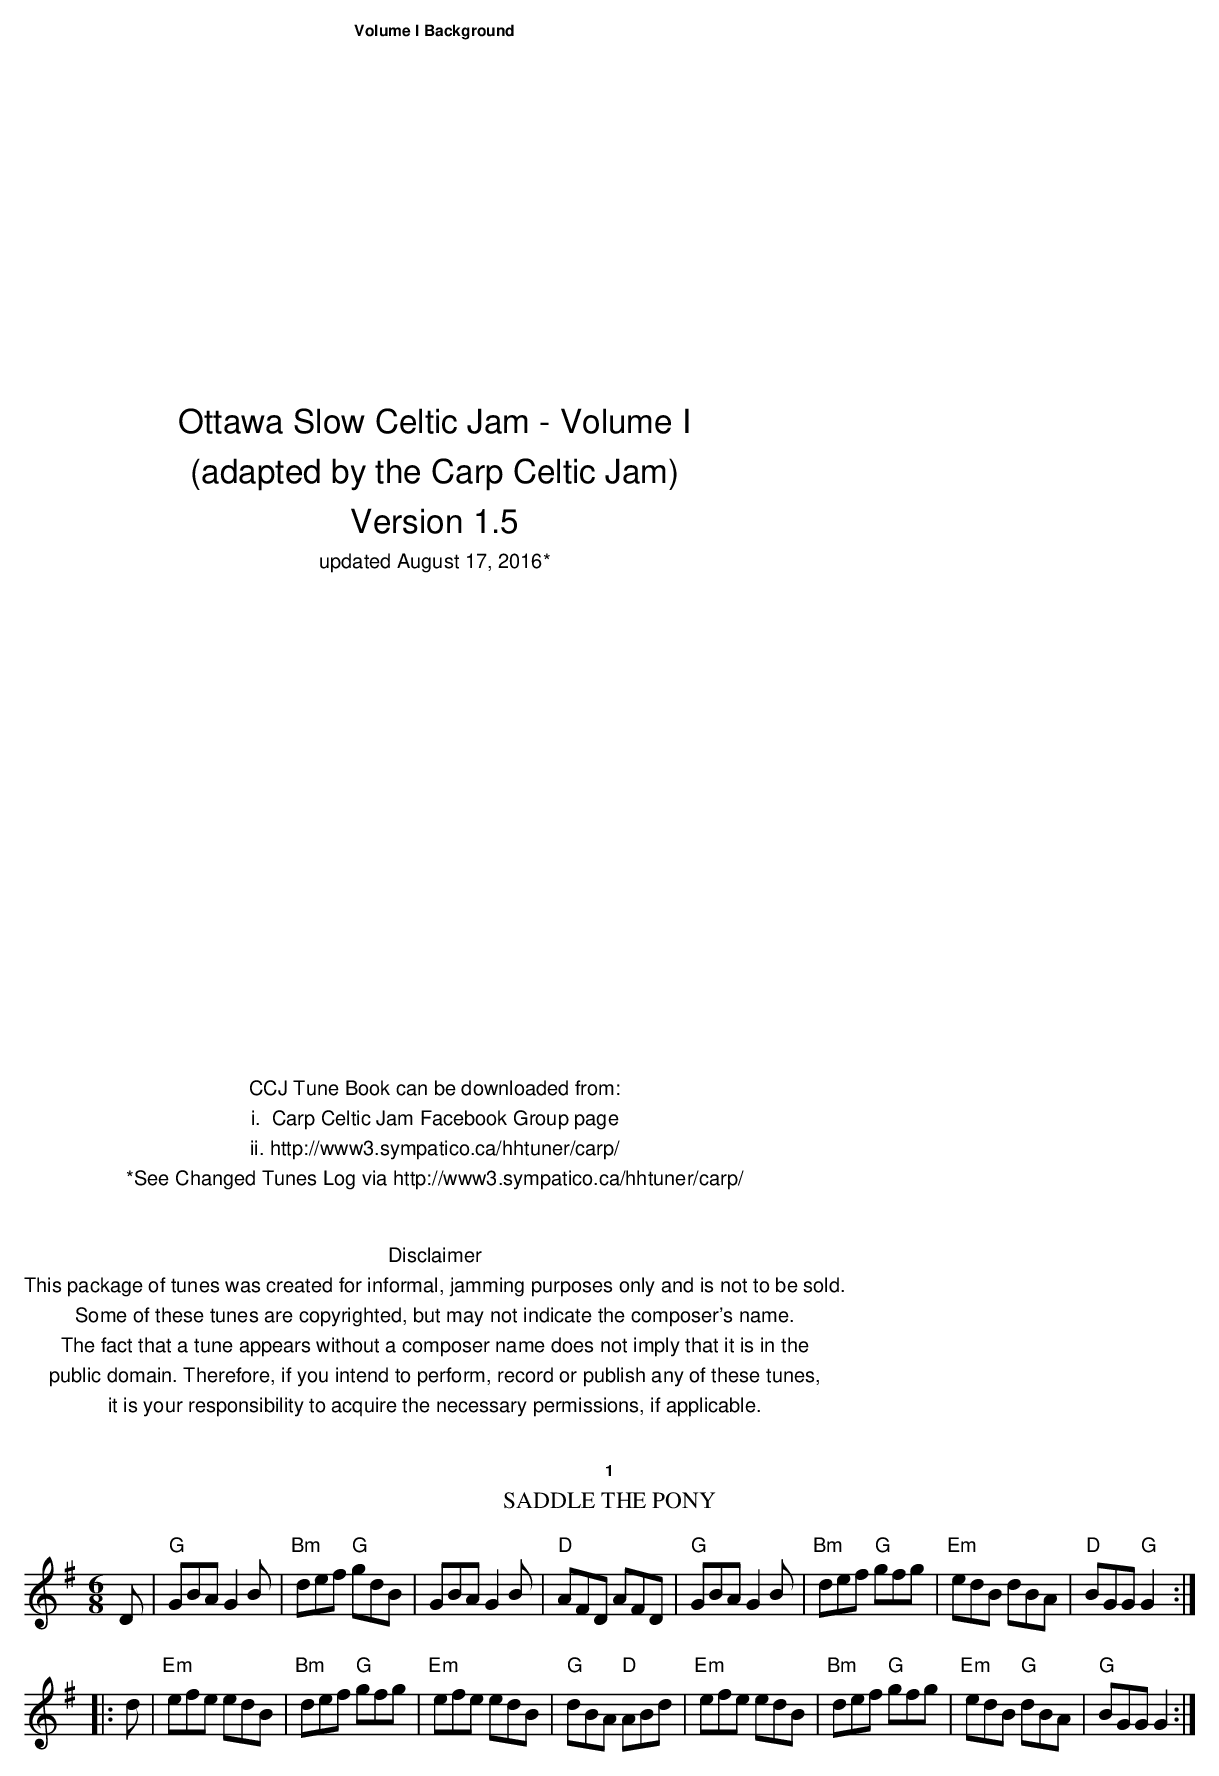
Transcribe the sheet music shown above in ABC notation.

X:1
T:Saddle the Pony
M:6/8
K:G
D|\
"G"GBA G2B|"Bm"def "G"gdB|GBA G2B|"D"AFD AFD|\
"G"GBA G2B|"Bm"def "G"gfg|"Em"edB dBA|"D"BGG "G"G2::
d|"Em"efe edB|"Bm"def "G"gfg|"Em"efe edB|"G"dBA "D"ABd|\
"Em"efe edB|"Bm"def "G"gfg|"Em"edB "G"dBA|"G"BGG G2:|
